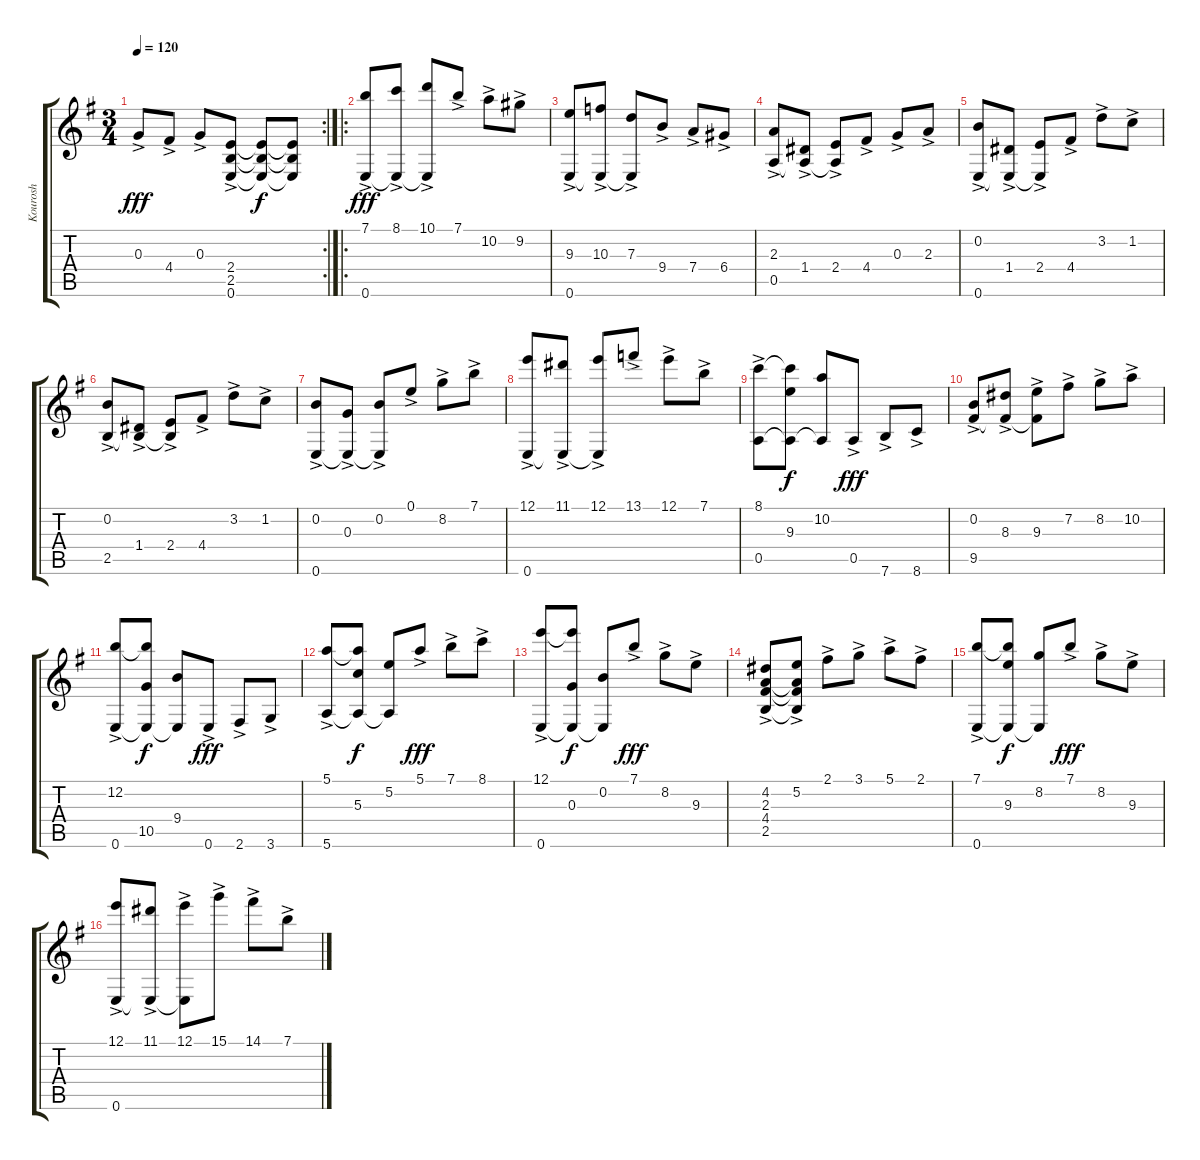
\track ("Kourosh" "Kourosh") {instrument acousticguitarnylon}
\staff {score tabs}
\tuning (E4 B3 G3 D3 A2 E2) {hide}
\rc 2
\ts (3 4)
\tempo 120
\clef g2
\ks eminor
0.3{ac}.8{dy fff} 4.4{ac}.8 0.3{ac}.8 (2.4{ac} 2.5{ac} 0.6{ac}).8 (2.4{t} 2.5{t} 0.6{t}).8{dy f} (2.4{t} 2.5{t} 0.6{t}).8 |
\ro
(7.1{ac} 0.6{ac}).8{dy fff} (8.1{ac} 0.6{t}).8 (10.1{ac} 0.6{t}).8 7.1{ac}.8 10.2{ac}.8 9.2{ac}.8 |
(9.3{ac} 0.6{ac}).8 (10.3{ac} 0.6{t}).8 (7.3{ac} 0.6{t}).8 9.4{ac}.8 7.4{ac}.8 6.4{ac}.8 |
(2.3{ac} 0.5{ac}).8 (1.4{ac} 0.5{t}).8 (2.4{ac} 0.5{t}).8 4.4{ac}.8 0.3{ac}.8 2.3{ac}.8 |
(0.2{ac} 0.6{ac}).8 (1.4{ac} 0.6{t}).8 (2.4{ac} 0.6{t}).8 4.4{ac}.8 3.2{ac}.8 1.2{ac}.8 |
(0.2{ac} 2.5{ac}).8 (1.4{ac} 2.5{t}).8 (2.4{ac} 2.5{t}).8 4.4{ac}.8 3.2{ac}.8 1.2{ac}.8 |
(0.2{ac} 0.6{ac}).8 (0.3{ac} 0.6{t}).8 (0.2{ac} 0.6{t}).8 0.1{ac}.8 8.2{ac}.8 7.1{ac}.8 |
(12.1{ac} 0.6{ac}).8 (11.1{ac} 0.6{t}).8 (12.1{ac} 0.6{t}).8 13.1{ac}.8 12.1{ac}.8 7.1{ac}.8 |
(8.1{ac} 0.5{ac}).8 (8.1{t} 9.3 0.5{t}).8{dy f} (10.2 0.5{t}).8 0.5{ac}.8{dy fff} 7.6{ac}.8 8.6{ac}.8 |
(0.2{ac} 9.5{ac}).8 (8.3{ac} 9.5{t}).8 (9.3{ac} 9.5{t}).8 7.2{ac}.8 8.2{ac}.8 10.2{ac}.8 |
(12.2{ac} 0.6{ac}).8 (12.2{t} 10.5 0.6{t}).8{dy f} (9.4 0.6{t}).8 0.6{ac}.8{dy fff} 2.6{ac}.8 3.6{ac}.8 |
(5.1{ac} 5.6{ac}).8 (5.1{t} 5.3 5.6{t}).8{dy f} (5.2 5.6{t}).8 5.1{ac}.8{dy fff} 7.1{ac}.8 8.1{ac}.8 |
(12.1{ac} 0.6{ac}).8 (12.1{t} 0.3 0.6{t}).8{dy f} (0.2 0.6{t}).8 7.1{ac}.8{dy fff} 8.2{ac}.8 9.3{ac}.8 |
(4.2{ac} 2.3{ac} 4.4{ac} 2.5{ac}).8 (5.2{ac} 2.3{t} 4.4{t} 2.5{t}).8 2.1{ac}.8 3.1{ac}.8 5.1{ac}.8 2.1{ac}.8 |
(7.1{ac} 0.6{ac}).8 (7.1{t} 9.3 0.6{t}).8{dy f} (8.2 0.6{t}).8 7.1{ac}.8{dy fff} 8.2{ac}.8 9.3{ac}.8 |
(12.1{ac} 0.6{ac}).8 (11.1{ac} 0.6{t}).8 (12.1{ac} 0.6{t}).8 15.1{ac}.8 14.1{ac}.8 7.1{ac}.8
